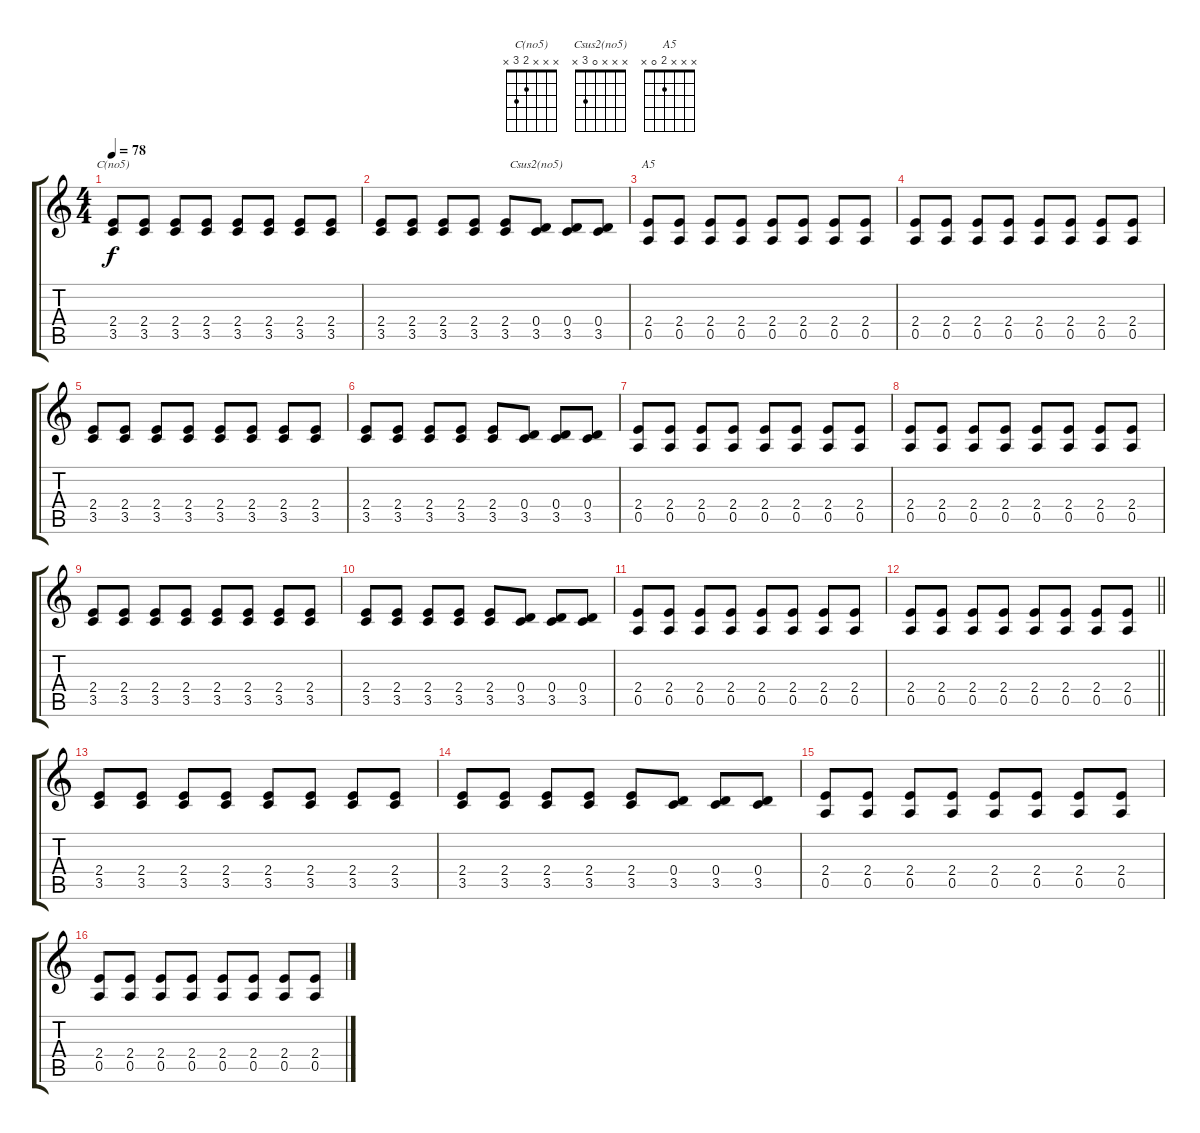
\track "" {instrument electricguitarclean}
\staff {score tabs}
\tuning (E4 B3 G3 D3 A2 E2) {hide}
\chord ("C(no5)" x x x 2 3 x)
\chord ("Csus2(no5)" x x x 0 3 x)
\chord ("A5" x x x 2 0 x)
\ts (4 4)
\tempo 78
\clef g2
\ks c
(2.4 3.5).8{ch "C(no5)" dy f instrument electricguitarclean} (2.4 3.5).8 (2.4 3.5).8 (2.4 3.5).8 (2.4 3.5).8 (2.4 3.5).8 (2.4 3.5).8 (2.4 3.5).8 |
(2.4 3.5).8 (2.4 3.5).8 (2.4 3.5).8 (2.4 3.5).8 (2.4 3.5).8 (0.4 3.5).8{ch "Csus2(no5)"} (0.4 3.5).8 (0.4 3.5).8 |
(2.4 0.5).8{ch "A5"} (2.4 0.5).8 (2.4 0.5).8 (2.4 0.5).8 (2.4 0.5).8 (2.4 0.5).8 (2.4 0.5).8 (2.4 0.5).8 |
(2.4 0.5).8 (2.4 0.5).8 (2.4 0.5).8 (2.4 0.5).8 (2.4 0.5).8 (2.4 0.5).8 (2.4 0.5).8 (2.4 0.5).8 |
(2.4 3.5).8 (2.4 3.5).8 (2.4 3.5).8 (2.4 3.5).8 (2.4 3.5).8 (2.4 3.5).8 (2.4 3.5).8 (2.4 3.5).8 |
(2.4 3.5).8 (2.4 3.5).8 (2.4 3.5).8 (2.4 3.5).8 (2.4 3.5).8 (0.4 3.5).8 (0.4 3.5).8 (0.4 3.5).8 |
(2.4 0.5).8 (2.4 0.5).8 (2.4 0.5).8 (2.4 0.5).8 (2.4 0.5).8 (2.4 0.5).8 (2.4 0.5).8 (2.4 0.5).8 |
(2.4 0.5).8 (2.4 0.5).8 (2.4 0.5).8 (2.4 0.5).8 (2.4 0.5).8 (2.4 0.5).8 (2.4 0.5).8 (2.4 0.5).8 |
(2.4 3.5).8 (2.4 3.5).8 (2.4 3.5).8 (2.4 3.5).8 (2.4 3.5).8 (2.4 3.5).8 (2.4 3.5).8 (2.4 3.5).8 |
(2.4 3.5).8 (2.4 3.5).8 (2.4 3.5).8 (2.4 3.5).8 (2.4 3.5).8 (0.4 3.5).8 (0.4 3.5).8 (0.4 3.5).8 |
(2.4 0.5).8 (2.4 0.5).8 (2.4 0.5).8 (2.4 0.5).8 (2.4 0.5).8 (2.4 0.5).8 (2.4 0.5).8 (2.4 0.5).8 |
\barLineRight lightlight
(2.4 0.5).8 (2.4 0.5).8 (2.4 0.5).8 (2.4 0.5).8 (2.4 0.5).8 (2.4 0.5).8 (2.4 0.5).8 (2.4 0.5).8 |
(2.4 3.5).8 (2.4 3.5).8 (2.4 3.5).8 (2.4 3.5).8 (2.4 3.5).8 (2.4 3.5).8 (2.4 3.5).8 (2.4 3.5).8 |
(2.4 3.5).8 (2.4 3.5).8 (2.4 3.5).8 (2.4 3.5).8 (2.4 3.5).8 (0.4 3.5).8 (0.4 3.5).8 (0.4 3.5).8 |
(2.4 0.5).8 (2.4 0.5).8 (2.4 0.5).8 (2.4 0.5).8 (2.4 0.5).8 (2.4 0.5).8 (2.4 0.5).8 (2.4 0.5).8 |
(2.4 0.5).8 (2.4 0.5).8 (2.4 0.5).8 (2.4 0.5).8 (2.4 0.5).8 (2.4 0.5).8 (2.4 0.5).8 (2.4 0.5).8
